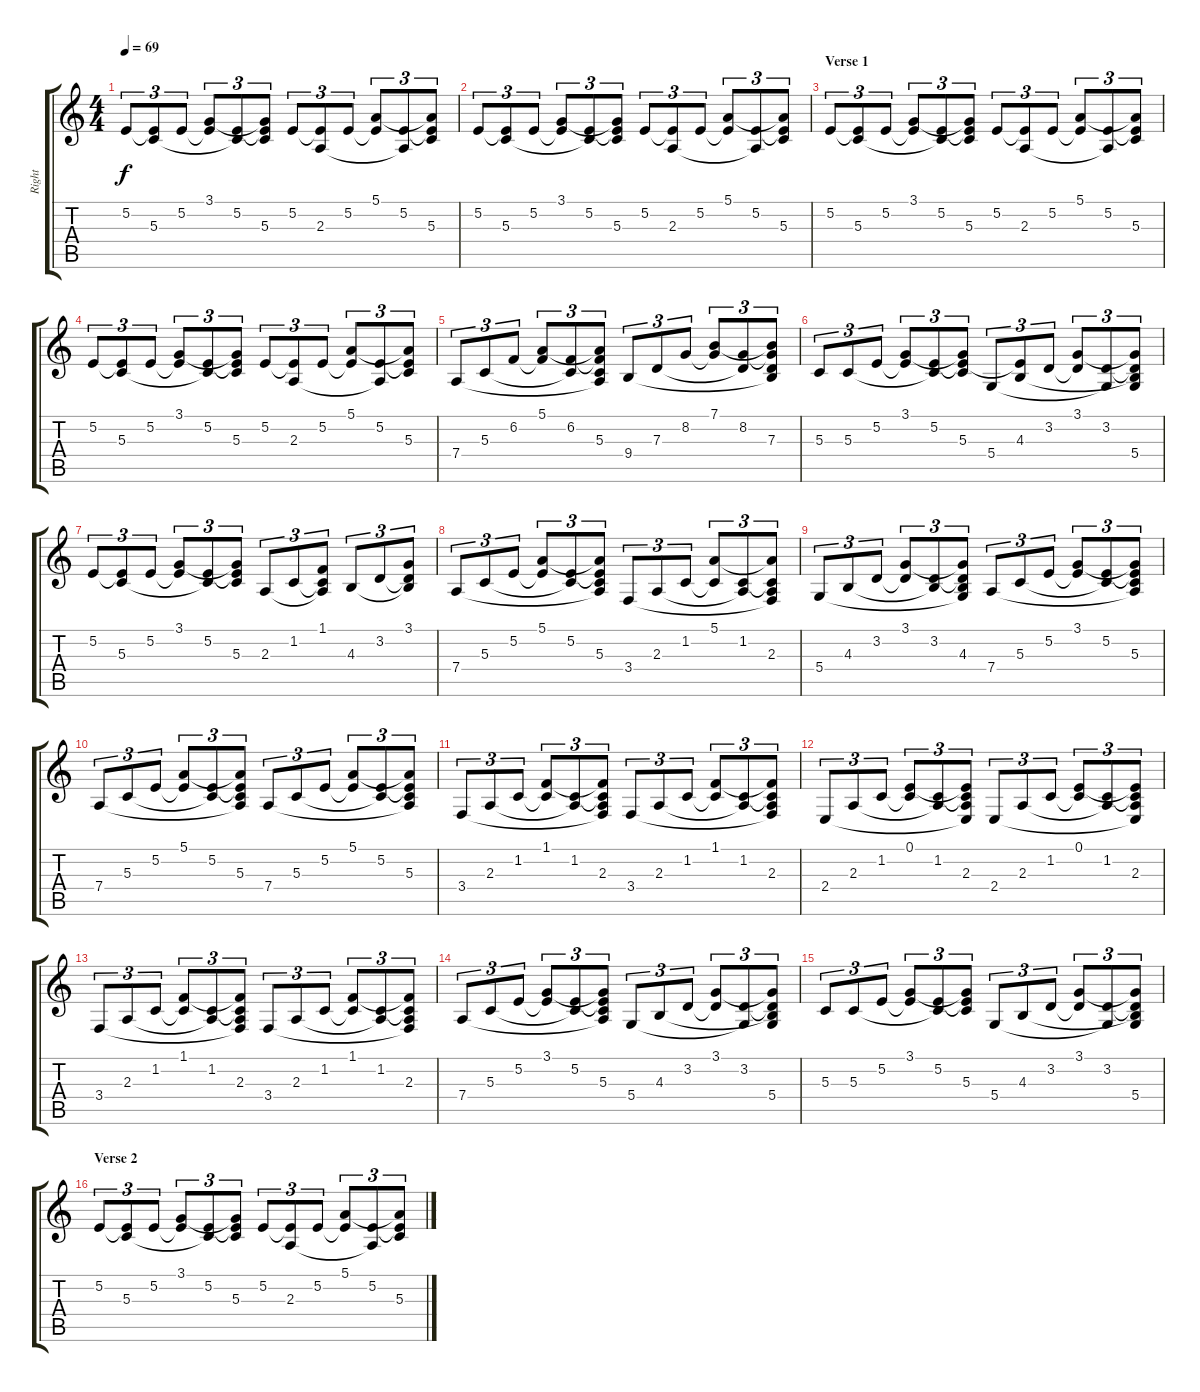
\track ("Right" "Right") {instrument acousticgrandpiano}
\staff {score tabs}
\tuning (E4 B3 G3 D3 A2 E2) {hide}
\ts (4 4)
\tempo 69
\clef g2
\ks c
5.2.8{tu (3 2) dy f instrument acousticgrandpiano} (5.2{t} 5.3).8{tu (3 2)} 5.2.8{tu (3 2)} (3.1 5.2{t}).8{tu (3 2)} (5.2 5.3{t}).8{tu (3 2)} (3.1{t} 5.2{t} 5.3).8{tu (3 2)} 5.2.8{tu (3 2)} (5.2{t} 2.3).8{tu (3 2)} 5.2.8{tu (3 2)} (5.1 5.2{t}).8{tu (3 2)} (5.2 2.3{t}).8{tu (3 2)} (5.1{t} 5.2{t} 5.3).8{tu (3 2)} |
5.2.8{tu (3 2)} (5.2{t} 5.3).8{tu (3 2)} 5.2.8{tu (3 2)} (3.1 5.2{t}).8{tu (3 2)} (5.2 5.3{t}).8{tu (3 2)} (3.1{t} 5.2{t} 5.3).8{tu (3 2)} 5.2.8{tu (3 2)} (5.2{t} 2.3).8{tu (3 2)} 5.2.8{tu (3 2)} (5.1 5.2{t}).8{tu (3 2)} (5.2 2.3{t}).8{tu (3 2)} (5.1{t} 5.2{t} 5.3).8{tu (3 2)} |
\section ("" "Verse 1")
5.2.8{tu (3 2)} (5.2{t} 5.3).8{tu (3 2)} 5.2.8{tu (3 2)} (3.1 5.2{t}).8{tu (3 2)} (5.2 5.3{t}).8{tu (3 2)} (3.1{t} 5.2{t} 5.3).8{tu (3 2)} 5.2.8{tu (3 2)} (5.2{t} 2.3).8{tu (3 2)} 5.2.8{tu (3 2)} (5.1 5.2{t}).8{tu (3 2)} (5.2 2.3{t}).8{tu (3 2)} (5.1{t} 5.2{t} 5.3).8{tu (3 2)} |
5.2.8{tu (3 2)} (5.2{t} 5.3).8{tu (3 2)} 5.2.8{tu (3 2)} (3.1 5.2{t}).8{tu (3 2)} (5.2 5.3{t}).8{tu (3 2)} (3.1{t} 5.2{t} 5.3).8{tu (3 2)} 5.2.8{tu (3 2)} (5.2{t} 2.3).8{tu (3 2)} 5.2.8{tu (3 2)} (5.1 5.2{t}).8{tu (3 2)} (5.2 2.3{t}).8{tu (3 2)} (5.1{t} 5.2{t} 5.3).8{tu (3 2)} |
7.4.8{tu (3 2)} 5.3.8{tu (3 2)} 6.2.8{tu (3 2)} (5.1 6.2{t}).8{tu (3 2)} (6.2 5.3{t}).8{tu (3 2)} (5.1{t} 6.2{t} 5.3 7.4{t}).8{tu (3 2)} 9.4.8{tu (3 2)} 7.3.8{tu (3 2)} 8.2.8{tu (3 2)} (7.1 8.2{t}).8{tu (3 2)} (8.2 7.3{t}).8{tu (3 2)} (7.1{t} 8.2{t} 7.3 9.4{t}).8{tu (3 2)} |
5.3.8{tu (3 2)} 5.3.8{tu (3 2)} 5.2.8{tu (3 2)} (3.1 5.2{t}).8{tu (3 2)} (5.2 5.3{t}).8{tu (3 2)} (3.1{t} 5.2{t} 5.3).8{tu (3 2)} 5.4.8{tu (3 2)} (5.2{t} 4.3).8{tu (3 2)} 3.2.8{tu (3 2)} (3.1 3.2{t}).8{tu (3 2)} (3.2 5.4{t}).8{tu (3 2)} (3.1{t} 3.2{t} 4.3{t} 5.4).8{tu (3 2)} |
5.2.8{tu (3 2)} (5.2{t} 5.3).8{tu (3 2)} 5.2.8{tu (3 2)} (3.1 5.2{t}).8{tu (3 2)} (5.2 5.3{t}).8{tu (3 2)} (3.1{t} 5.2{t} 5.3).8{tu (3 2)} 2.3.8{tu (3 2)} 1.2.8{tu (3 2)} (1.1 1.2{t} 2.3{t}).8{tu (3 2)} 4.3.8{tu (3 2)} 3.2.8{tu (3 2)} (3.1 3.2{t} 4.3{t}).8{tu (3 2)} |
7.4.8{tu (3 2)} 5.3.8{tu (3 2)} 5.2.8{tu (3 2)} (5.1 5.2{t}).8{tu (3 2)} (5.2 5.3{t}).8{tu (3 2)} (5.1{t} 5.2{t} 5.3 7.4{t}).8{tu (3 2)} 3.4.8{tu (3 2)} 2.3.8{tu (3 2)} 1.2.8{tu (3 2)} (5.1 1.2{t}).8{tu (3 2)} (1.2 2.3{t}).8{tu (3 2)} (5.1{t} 1.2{t} 2.3 3.4{t}).8{tu (3 2)} |
5.4.8{tu (3 2)} 4.3.8{tu (3 2)} 3.2.8{tu (3 2)} (3.1 3.2{t}).8{tu (3 2)} (3.2 4.3{t}).8{tu (3 2)} (3.1{t} 3.2{t} 4.3 5.4{t}).8{tu (3 2)} 7.4.8{tu (3 2)} 5.3.8{tu (3 2)} 5.2.8{tu (3 2)} (3.1 5.2{t}).8{tu (3 2)} (5.2 5.3{t}).8{tu (3 2)} (3.1{t} 5.2{t} 5.3 7.4{t}).8{tu (3 2)} |
7.4.8{tu (3 2)} 5.3.8{tu (3 2)} 5.2.8{tu (3 2)} (5.1 5.2{t}).8{tu (3 2)} (5.2 5.3{t}).8{tu (3 2)} (5.1{t} 5.2{t} 5.3 7.4{t}).8{tu (3 2)} 7.4.8{tu (3 2)} 5.3.8{tu (3 2)} 5.2.8{tu (3 2)} (5.1 5.2{t}).8{tu (3 2)} (5.2 5.3{t}).8{tu (3 2)} (5.1{t} 5.2{t} 5.3 7.4{t}).8{tu (3 2)} |
3.4.8{tu (3 2)} 2.3.8{tu (3 2)} 1.2.8{tu (3 2)} (1.1 1.2{t}).8{tu (3 2)} (1.2 2.3{t}).8{tu (3 2)} (1.1{t} 1.2{t} 2.3 3.4{t}).8{tu (3 2)} 3.4.8{tu (3 2)} 2.3.8{tu (3 2)} 1.2.8{tu (3 2)} (1.1 1.2{t}).8{tu (3 2)} (1.2 2.3{t}).8{tu (3 2)} (1.1{t} 1.2{t} 2.3 3.4{t}).8{tu (3 2)} |
2.4.8{tu (3 2)} 2.3.8{tu (3 2)} 1.2.8{tu (3 2)} (0.1 1.2{t}).8{tu (3 2)} (1.2 2.3{t}).8{tu (3 2)} (0.1{t} 1.2{t} 2.3 2.4{t}).8{tu (3 2)} 2.4.8{tu (3 2)} 2.3.8{tu (3 2)} 1.2.8{tu (3 2)} (0.1 1.2{t}).8{tu (3 2)} (1.2 2.3{t}).8{tu (3 2)} (0.1{t} 1.2{t} 2.3 2.4{t}).8{tu (3 2)} |
3.4.8{tu (3 2)} 2.3.8{tu (3 2)} 1.2.8{tu (3 2)} (1.1 1.2{t}).8{tu (3 2)} (1.2 2.3{t}).8{tu (3 2)} (1.1{t} 1.2{t} 2.3 3.4{t}).8{tu (3 2)} 3.4.8{tu (3 2)} 2.3.8{tu (3 2)} 1.2.8{tu (3 2)} (1.1 1.2{t}).8{tu (3 2)} (1.2 2.3{t}).8{tu (3 2)} (1.1{t} 1.2{t} 2.3 3.4{t}).8{tu (3 2)} |
7.4.8{tu (3 2)} 5.3.8{tu (3 2)} 5.2.8{tu (3 2)} (3.1 5.2{t}).8{tu (3 2)} (5.2 5.3{t}).8{tu (3 2)} (3.1{t} 5.2{t} 5.3 7.4{t}).8{tu (3 2)} 5.4.8{tu (3 2)} 4.3.8{tu (3 2)} 3.2.8{tu (3 2)} (3.1 3.2{t}).8{tu (3 2)} (3.2 5.4{t}).8{tu (3 2)} (3.1{t} 3.2{t} 4.3{t} 5.4).8{tu (3 2)} |
5.3.8{tu (3 2)} 5.3.8{tu (3 2)} 5.2.8{tu (3 2)} (3.1 5.2{t}).8{tu (3 2)} (5.2 5.3{t}).8{tu (3 2)} (3.1{t} 5.2{t} 5.3).8{tu (3 2)} 5.4.8{tu (3 2)} 4.3.8{tu (3 2)} 3.2.8{tu (3 2)} (3.1 3.2{t}).8{tu (3 2)} (3.2 5.4{t}).8{tu (3 2)} (3.1{t} 3.2{t} 4.3{t} 5.4).8{tu (3 2)} |
\section ("" "Verse 2")
5.2.8{tu (3 2)} (5.2{t} 5.3).8{tu (3 2)} 5.2.8{tu (3 2)} (3.1 5.2{t}).8{tu (3 2)} (5.2 5.3{t}).8{tu (3 2)} (3.1{t} 5.2{t} 5.3).8{tu (3 2)} 5.2.8{tu (3 2)} (5.2{t} 2.3).8{tu (3 2)} 5.2.8{tu (3 2)} (5.1 5.2{t}).8{tu (3 2)} (5.2 2.3{t}).8{tu (3 2)} (5.1{t} 5.2{t} 5.3).8{tu (3 2)}
